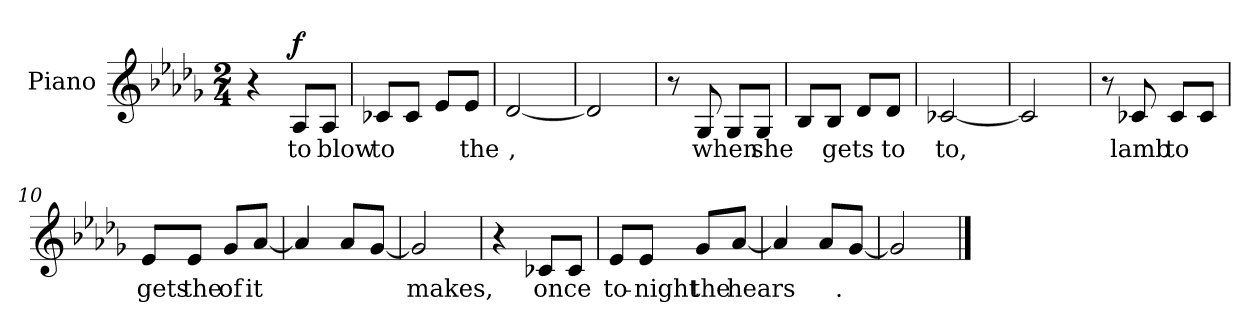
**kern	**text	**dynam
*part1	*part1	*part1
*staff1	*staff1	*staff1
*I"Piano	*	*
*I'Pno.	*	*
*clefG2	*	*
*k[b-e-a-d-g-]	*	*
*M2/4	*	*
=1	=1	=1
4r	.	.
!	!	!LO:DY:b
8A-/L	to	f
8A-/J	blow	.
=2	=2	=2
8c-X/L	to	.
8c-/J	--	.
8e-/L	--	.
8e-/J	the	.
=3	=3	=3
[2d-/	-,	.
=4	=4	=4
2d-/]	.	.
=5	=5	=5
8r	.	.
8G-/	when	.
8G-/L	--	.
8G-/J	she	.
=6	=6	=6
8B-/L	--	.
8B-/J	gets	.
8d-/L	--	.
8d-/J	to	.
=7	=7	=7
[2c-X/	to,	.
=8	=8	=8
2c-/]	.	.
=9	=9	=9
8r	.	.
8c-X/	lamb	.
8c-/L	to	.
8c-/J	--	.
=10	=10	=10
8e-/L	gets	.
8e-/J	the	.
8g-/L	of	.
[8a-/J	it	.
=11	=11	=11
4a-/]	.	.
8a-/L	--	.
[8g-/J	--	.
=12	=12	=12
2g-/]	makes,	.
=13	=13	=13
4r	.	.
8c-X/L	once	.
8c-/J	--	.
=14	=14	=14
8e-/L	to-	.
8e-/J	-night	.
8g-/L	the	.
[8a-/J	hears	.
=15	=15	=15
4a-/]	.	.
8a-/L	--	.
[8g-/J	-.	.
=16	=16	=16
2g-/]	.	.
==	==	==
*-	*-	*-
